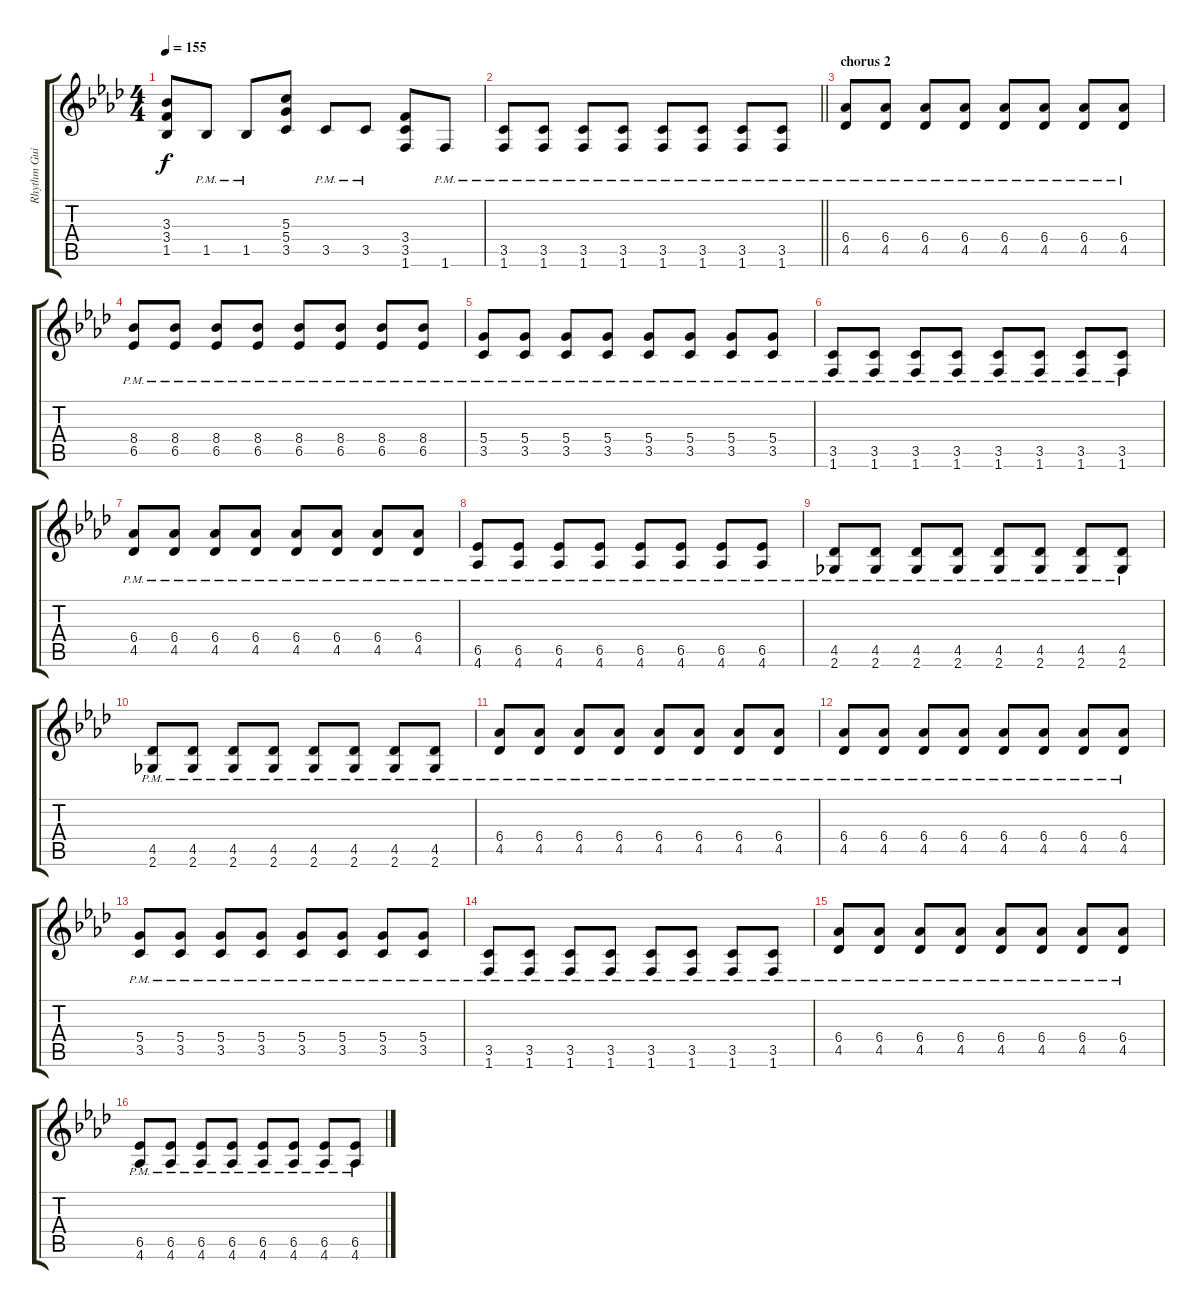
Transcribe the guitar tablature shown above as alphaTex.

\track ("Rhythm Guitar" "Rhythm Gui") {instrument overdrivenguitar}
\staff {score tabs}
\tuning (E4 B3 G3 D3 A2 E2) {hide}
\ts (4 4)
\tempo 155
\clef g2
\ks fminor
(3.3 3.4 1.5).8{dy f} 1.5{pm}.8 1.5{pm}.8 (5.3 5.4 3.5).8 3.5{pm}.8 3.5{pm}.8 (3.4 3.5 1.6).8 1.6{pm}.8 |
\barLineRight lightlight
(3.5{pm} 1.6{pm}).8 (3.5{pm} 1.6{pm}).8 (3.5{pm} 1.6{pm}).8 (3.5{pm} 1.6{pm}).8 (3.5{pm} 1.6{pm}).8 (3.5{pm} 1.6{pm}).8 (3.5{pm} 1.6{pm}).8 (3.5{pm} 1.6{pm}).8 |
\section ("" "chorus 2")
(6.4{pm} 4.5{pm}).8 (6.4{pm} 4.5{pm}).8 (6.4{pm} 4.5{pm}).8 (6.4{pm} 4.5{pm}).8 (6.4{pm} 4.5{pm}).8 (6.4{pm} 4.5{pm}).8 (6.4{pm} 4.5{pm}).8 (6.4{pm} 4.5{pm}).8 |
(8.4{pm} 6.5{pm}).8 (8.4{pm} 6.5{pm}).8 (8.4{pm} 6.5{pm}).8 (8.4{pm} 6.5{pm}).8 (8.4{pm} 6.5{pm}).8 (8.4{pm} 6.5{pm}).8 (8.4{pm} 6.5{pm}).8 (8.4{pm} 6.5{pm}).8 |
(5.4{pm} 3.5{pm}).8 (5.4{pm} 3.5{pm}).8 (5.4{pm} 3.5{pm}).8 (5.4{pm} 3.5{pm}).8 (5.4{pm} 3.5{pm}).8 (5.4{pm} 3.5{pm}).8 (5.4{pm} 3.5{pm}).8 (5.4{pm} 3.5{pm}).8 |
(3.5{pm} 1.6{pm}).8 (3.5{pm} 1.6{pm}).8 (3.5{pm} 1.6{pm}).8 (3.5{pm} 1.6{pm}).8 (3.5{pm} 1.6{pm}).8 (3.5{pm} 1.6{pm}).8 (3.5{pm} 1.6{pm}).8 (3.5{pm} 1.6{pm}).8 |
(6.4{pm} 4.5{pm}).8 (6.4{pm} 4.5{pm}).8 (6.4{pm} 4.5{pm}).8 (6.4{pm} 4.5{pm}).8 (6.4{pm} 4.5{pm}).8 (6.4{pm} 4.5{pm}).8 (6.4{pm} 4.5{pm}).8 (6.4{pm} 4.5{pm}).8 |
(6.5{pm} 4.6{pm}).8 (6.5{pm} 4.6{pm}).8 (6.5{pm} 4.6{pm}).8 (6.5{pm} 4.6{pm}).8 (6.5{pm} 4.6{pm}).8 (6.5{pm} 4.6{pm}).8 (6.5{pm} 4.6{pm}).8 (6.5{pm} 4.6{pm}).8 |
(4.5{pm} 2.6{pm}).8 (4.5{pm} 2.6{pm}).8 (4.5{pm} 2.6{pm}).8 (4.5{pm} 2.6{pm}).8 (4.5{pm} 2.6{pm}).8 (4.5{pm} 2.6{pm}).8 (4.5{pm} 2.6{pm}).8 (4.5{pm} 2.6{pm}).8 |
(4.5{pm} 2.6{pm}).8 (4.5{pm} 2.6{pm}).8 (4.5{pm} 2.6{pm}).8 (4.5{pm} 2.6{pm}).8 (4.5{pm} 2.6{pm}).8 (4.5{pm} 2.6{pm}).8 (4.5{pm} 2.6{pm}).8 (4.5{pm} 2.6{pm}).8 |
(6.4{pm} 4.5{pm}).8 (6.4{pm} 4.5{pm}).8 (6.4{pm} 4.5{pm}).8 (6.4{pm} 4.5{pm}).8 (6.4{pm} 4.5{pm}).8 (6.4{pm} 4.5{pm}).8 (6.4{pm} 4.5{pm}).8 (6.4{pm} 4.5{pm}).8 |
(6.4{pm} 4.5{pm}).8 (6.4{pm} 4.5{pm}).8 (6.4{pm} 4.5{pm}).8 (6.4{pm} 4.5{pm}).8 (6.4{pm} 4.5{pm}).8 (6.4{pm} 4.5{pm}).8 (6.4{pm} 4.5{pm}).8 (6.4{pm} 4.5{pm}).8 |
(5.4{pm} 3.5{pm}).8 (5.4{pm} 3.5{pm}).8 (5.4{pm} 3.5{pm}).8 (5.4{pm} 3.5{pm}).8 (5.4{pm} 3.5{pm}).8 (5.4{pm} 3.5{pm}).8 (5.4{pm} 3.5{pm}).8 (5.4{pm} 3.5{pm}).8 |
(3.5{pm} 1.6{pm}).8 (3.5{pm} 1.6{pm}).8 (3.5{pm} 1.6{pm}).8 (3.5{pm} 1.6{pm}).8 (3.5{pm} 1.6{pm}).8 (3.5{pm} 1.6{pm}).8 (3.5{pm} 1.6{pm}).8 (3.5{pm} 1.6{pm}).8 |
(6.4{pm} 4.5{pm}).8 (6.4{pm} 4.5{pm}).8 (6.4{pm} 4.5{pm}).8 (6.4{pm} 4.5{pm}).8 (6.4{pm} 4.5{pm}).8 (6.4{pm} 4.5{pm}).8 (6.4{pm} 4.5{pm}).8 (6.4{pm} 4.5{pm}).8 |
(6.5{pm} 4.6{pm}).8 (6.5{pm} 4.6{pm}).8 (6.5{pm} 4.6{pm}).8 (6.5{pm} 4.6{pm}).8 (6.5{pm} 4.6{pm}).8 (6.5{pm} 4.6{pm}).8 (6.5{pm} 4.6{pm}).8 (6.5{pm} 4.6{pm}).8
